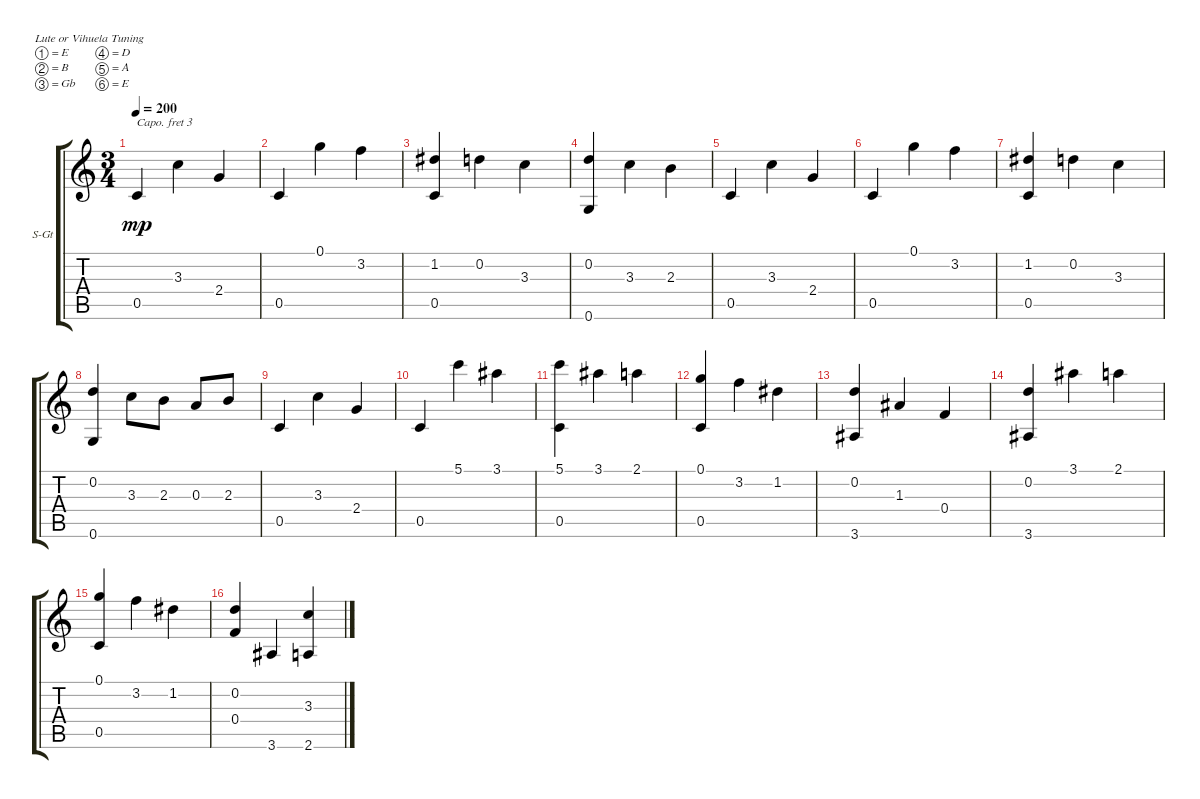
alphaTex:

\bracketExtendMode groupsimilarinstruments
\firstSystemTrackNameOrientation horizontal
\otherSystemsTrackNameOrientation horizontal
\track ("" "S-Gt") {instrument acousticguitarsteel}
\staff {score tabs}
\capo 3
\tuning (E4 B3 Gb3 D3 A2 E2)
\ts (3 4)
\tempo 200
\clef g2
\ks c
0.5.4{dy mp} 3.3.4 2.4.4 |
0.5.4 0.1.4 3.2.4 |
(1.2 0.5).4 0.2.4 3.3.4 |
(0.2 0.6).4 3.3.4 2.3.4 |
0.5.4 3.3.4 2.4.4 |
0.5.4 0.1.4 3.2.4 |
(1.2 0.5).4 0.2.4 3.3.4 |
(0.2 0.6).4 3.3.8 2.3.8 0.3.8 2.3.8 |
0.5.4 3.3.4 2.4.4 |
0.5.4 5.1.4 3.1.4 |
(5.1 0.5).4 3.1.4 2.1.4 |
(0.1 0.5).4 3.2.4 1.2.4 |
(0.2 3.6).4 1.3.4 0.4.4 |
(0.2 3.6).4 3.1.4 2.1.4 |
(0.1 0.5).4 3.2.4 1.2.4 |
(0.2 0.4).4 3.6.4 (3.3 2.6).4
